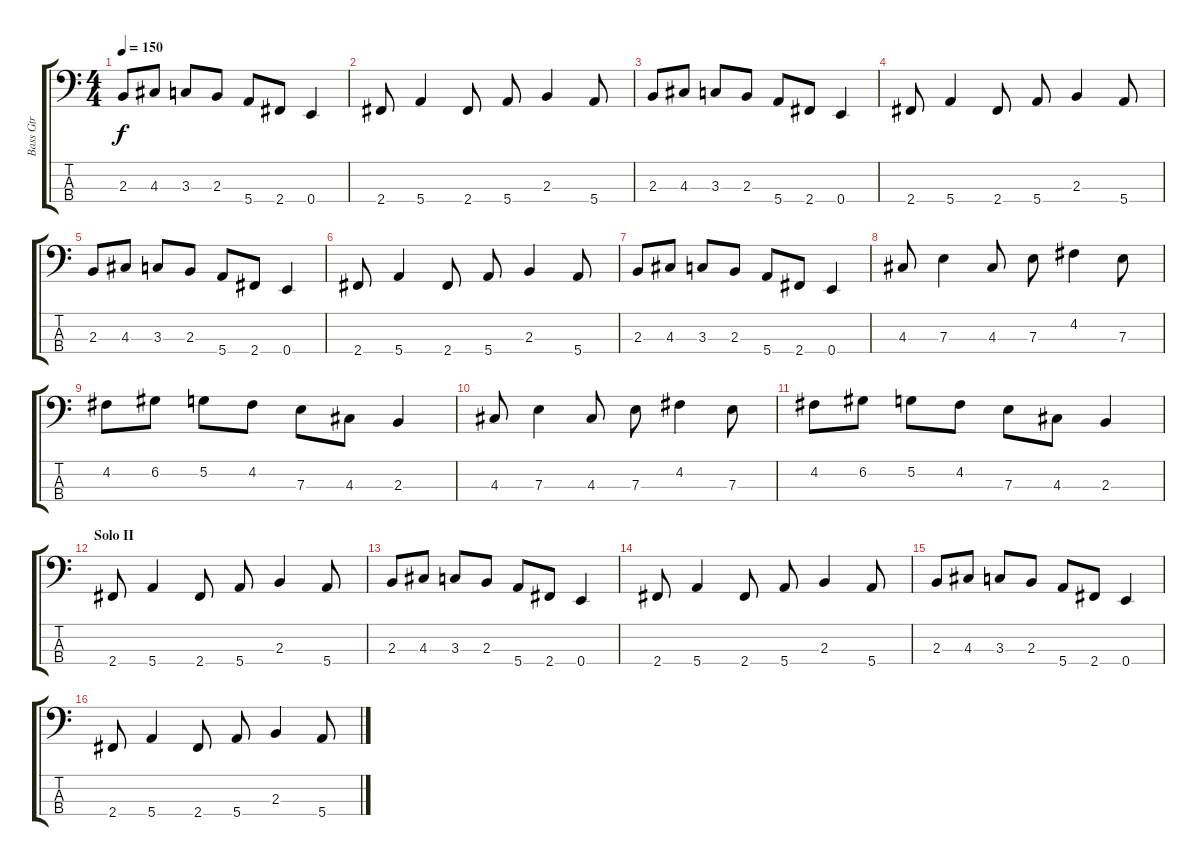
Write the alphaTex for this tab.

\track ("Bass Gtr" "Bass Gtr") {instrument electricbassfinger}
\staff {score tabs}
\tuning (G2 D2 A1 E1) {hide}
\ts (4 4)
\tempo 150
\clef f4
\ks c
2.3.8{dy f} 4.3.8 3.3.8 2.3.8 5.4.8 2.4.8 0.4.4 |
2.4.8 5.4.4 2.4.8 5.4.8 2.3.4 5.4.8 |
2.3.8 4.3.8 3.3.8 2.3.8 5.4.8 2.4.8 0.4.4 |
2.4.8 5.4.4 2.4.8 5.4.8 2.3.4 5.4.8 |
2.3.8 4.3.8 3.3.8 2.3.8 5.4.8 2.4.8 0.4.4 |
2.4.8 5.4.4 2.4.8 5.4.8 2.3.4 5.4.8 |
2.3.8 4.3.8 3.3.8 2.3.8 5.4.8 2.4.8 0.4.4 |
4.3.8 7.3.4 4.3.8 7.3.8 4.2.4 7.3.8 |
4.2.8 6.2.8 5.2.8 4.2.8 7.3.8 4.3.8 2.3.4 |
4.3.8 7.3.4 4.3.8 7.3.8 4.2.4 7.3.8 |
4.2.8 6.2.8 5.2.8 4.2.8 7.3.8 4.3.8 2.3.4 |
\section ("" "Solo II")
2.4.8 5.4.4 2.4.8 5.4.8 2.3.4 5.4.8 |
2.3.8 4.3.8 3.3.8 2.3.8 5.4.8 2.4.8 0.4.4 |
2.4.8 5.4.4 2.4.8 5.4.8 2.3.4 5.4.8 |
2.3.8 4.3.8 3.3.8 2.3.8 5.4.8 2.4.8 0.4.4 |
2.4.8 5.4.4 2.4.8 5.4.8 2.3.4 5.4.8
